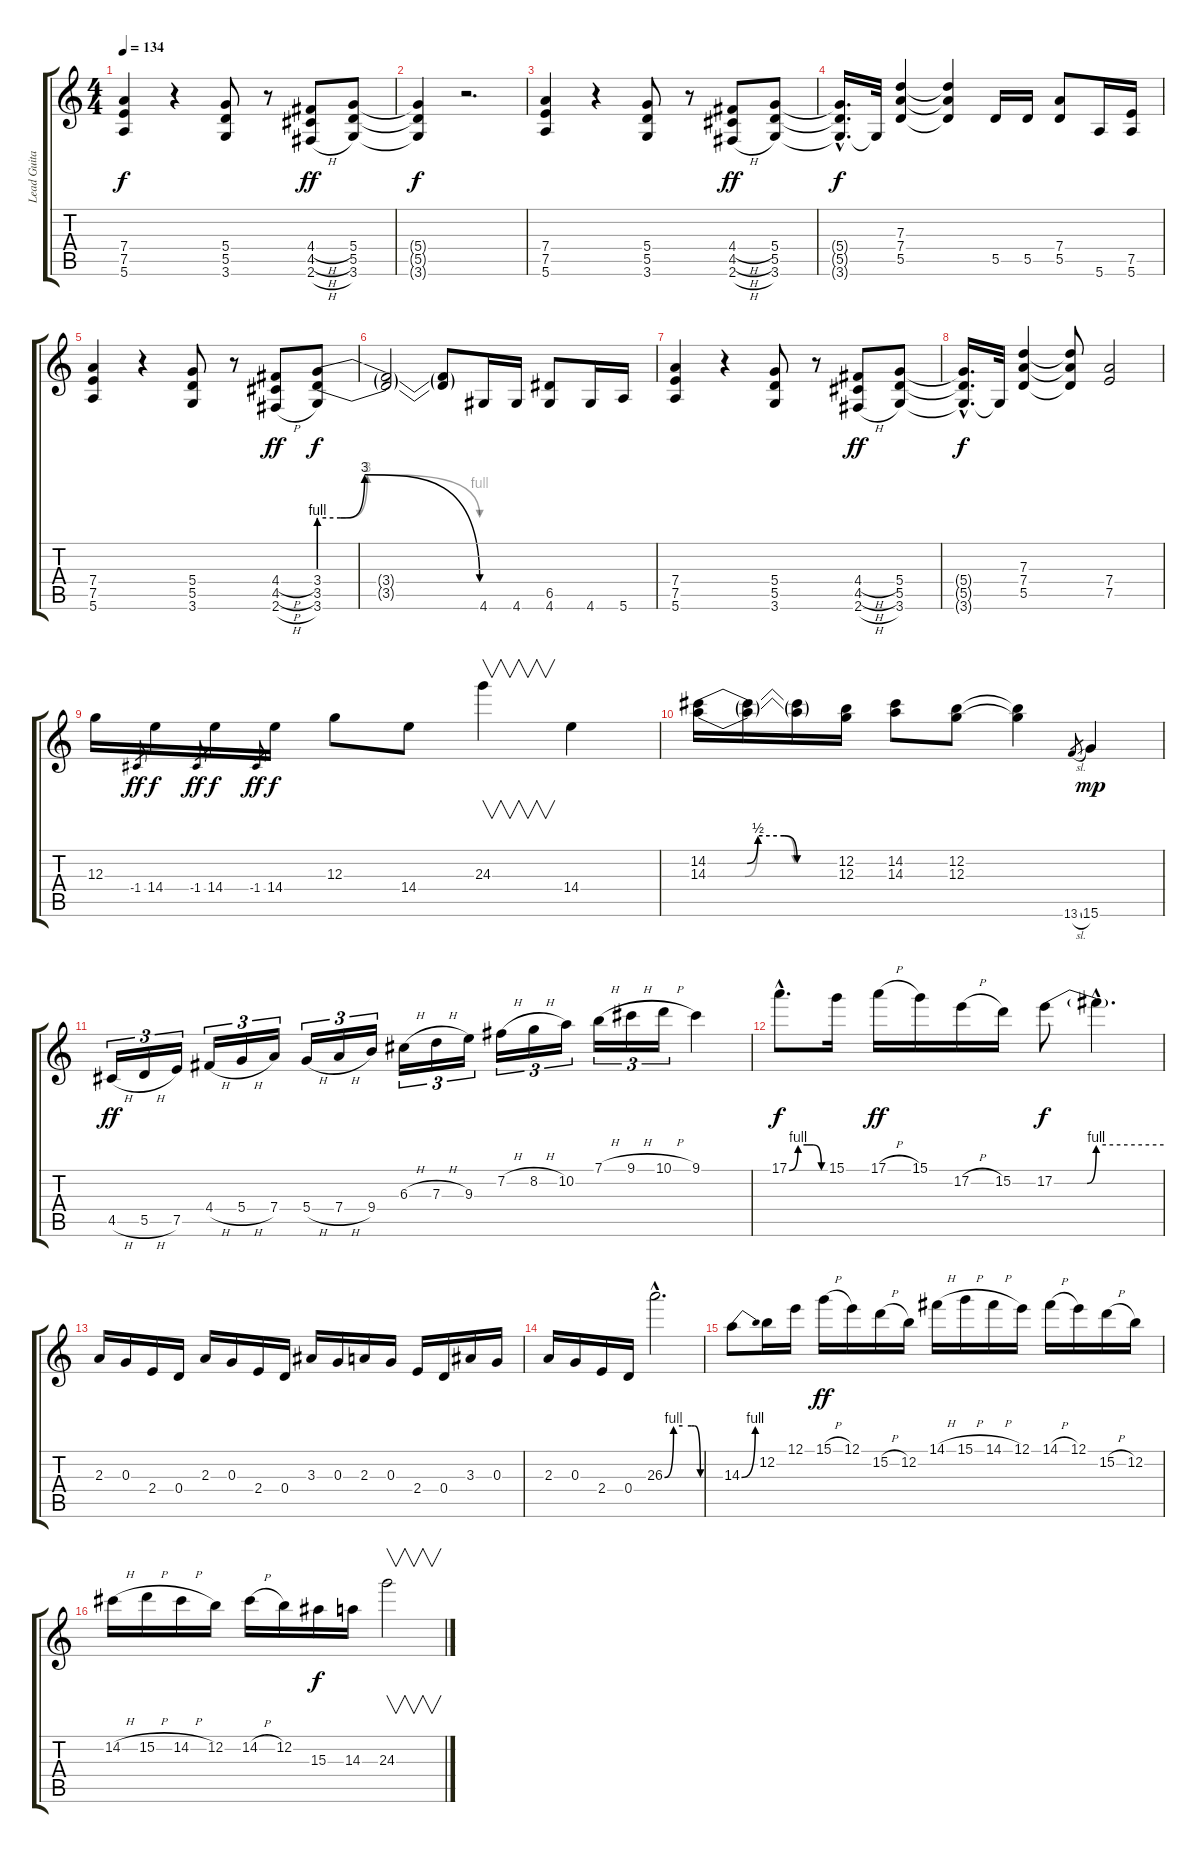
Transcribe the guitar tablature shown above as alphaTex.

\track ("Lead Guitar" "Lead Guita") {instrument distortionguitar}
\staff {score tabs}
\tuning (E4 B3 G3 D3 A2 E2) {hide}
\ts (4 4)
\tempo 134
\clef g2
\ks c
(7.4 7.5 5.6).4{dy f instrument distortionguitar} r.4 (5.4 5.5 3.6).8 r.8 (4.4{h} 4.5{h} 2.6{h}).8{dy ff} (5.4 5.5 3.6).8 |
(5.4{t} 5.5{t} 3.6{t}).4{dy f} r.2{d} |
(7.4 7.5 5.6).4 r.4 (5.4 5.5 3.6).8 r.8 (4.4{h} 4.5{h} 2.6{h}).8{dy ff} (5.4 5.5 3.6).8 |
(5.4{hac t} 5.5{hac t} 3.6{hac t}).16{d dy f} 3.6{t}.32 (7.3 7.4 5.5).4 (7.3{t} 7.4{t} 5.5{t}).4 5.5.16 5.5.16 (7.4 5.5).8 5.6.16 (7.5 5.6).16 |
(7.4 7.5 5.6).4 r.4 (5.4 5.5 3.6).8 r.8 (4.4{h} 4.5{h} 2.6{h}).8{dy ff} (3.4{be (custom 0 4 8 4 10 4 17 12 60 0)} 3.5{be (custom 0 4 8 4 10 4 18 12 60 4)} 3.6).8{dy f} |
(3.4{t} 3.5{t}).2{volume 9} (3.4{t} 3.5{t}).8 4.6.16{volume 13} 4.6.16 (6.5 4.6).8 4.6.16 5.6.16 |
(7.4 7.5 5.6).4 r.4 (5.4 5.5 3.6).8 r.8 (4.4{h} 4.5{h} 2.6{h}).8{dy ff} (5.4 5.5 3.6).8 |
(5.4{hac t} 5.5{hac t} 3.6{hac t}).16{d dy f} 3.6{t}.32 (7.3 7.4 5.5).4 (7.3{t} 7.4{t} 5.5{t}).8 (7.4 7.5).2 |
12.3.16 -1.4.8{gr dy ff} 14.4.16{dy f} -1.4.8{gr dy ff} 14.4.16{dy f} -1.4.8{gr dy ff} 14.4.16{dy f} 12.3.8 14.4.8 24.3.4{v} 14.4.4 |
(14.2{be (custom 0 0 18 0 23 2 35 2 41 0 45 0 60 0)} 14.3{be (custom 0 0 17 0 23 2 35 2 40 0 60 0)}).16 (14.2{t} 14.3{t}).16 (14.2{t} 14.3{t}).16 (12.2 12.3).16 (14.2 14.3).8 (12.2 12.3).8 (12.2{t} 12.3{t}).4 13.6{sl}.8{gr} 15.6.4{dy mp} |
4.5{h}.16{tu (3 2) dy ff} 5.5{h}.16{tu (3 2)} 7.5.16{tu (3 2)} 4.4{h}.16{tu (3 2)} 5.4{h}.16{tu (3 2)} 7.4.16{tu (3 2)} 5.4{h}.16{tu (3 2)} 7.4{h}.16{tu (3 2)} 9.4.16{tu (3 2)} 6.3{h}.16{tu (3 2)} 7.3{h}.16{tu (3 2)} 9.3.16{tu (3 2)} 7.2{h}.16{tu (3 2)} 8.2{h}.16{tu (3 2)} 10.2.16{tu (3 2)} 7.1{h}.16{tu (3 2)} 9.1{h}.16{tu (3 2)} 10.1{h}.16{tu (3 2)} 9.1.4 |
17.1{be (custom 0 0 15 4 30 4 40 4 54 0 60 0) hac}.8{d dy f} 15.1.16 17.1{h}.16{dy ff} 15.1.16 17.2{h}.16 15.2.16 17.2{be (custom 0 0 18 0 23 4 60 4)}.8{dy f} 17.2{hac t}.4{d} |
2.3.16 0.3.16 2.4.16 0.4.16 2.3.16 0.3.16 2.4.16 0.4.16 3.3.16 0.3.16 2.3.16 0.3.16 2.4.16 0.4.16 3.3.16 0.3.16 |
2.3.16 0.3.16 2.4.16 0.4.16 26.3{be (custom 0 0 15 4 30 4 45 4 50 4 60 0) hac}.2{d} |
14.3{be (bend 0 0 60 4)}.8 12.2.16 12.1.16 15.1{h}.16{dy ff} 12.1.16 15.2{h}.16 12.2.16 14.1{h}.16 15.1{h}.16 14.1{h}.16 12.1.16 14.1{h}.16 12.1.16 15.2{h}.16 12.2.16 |
14.2{h}.16 15.2{h}.16 14.2{h}.16 12.2.16 14.2{h}.16 12.2.16 15.3.16{dy f} 14.3.16 24.3.2{v}
